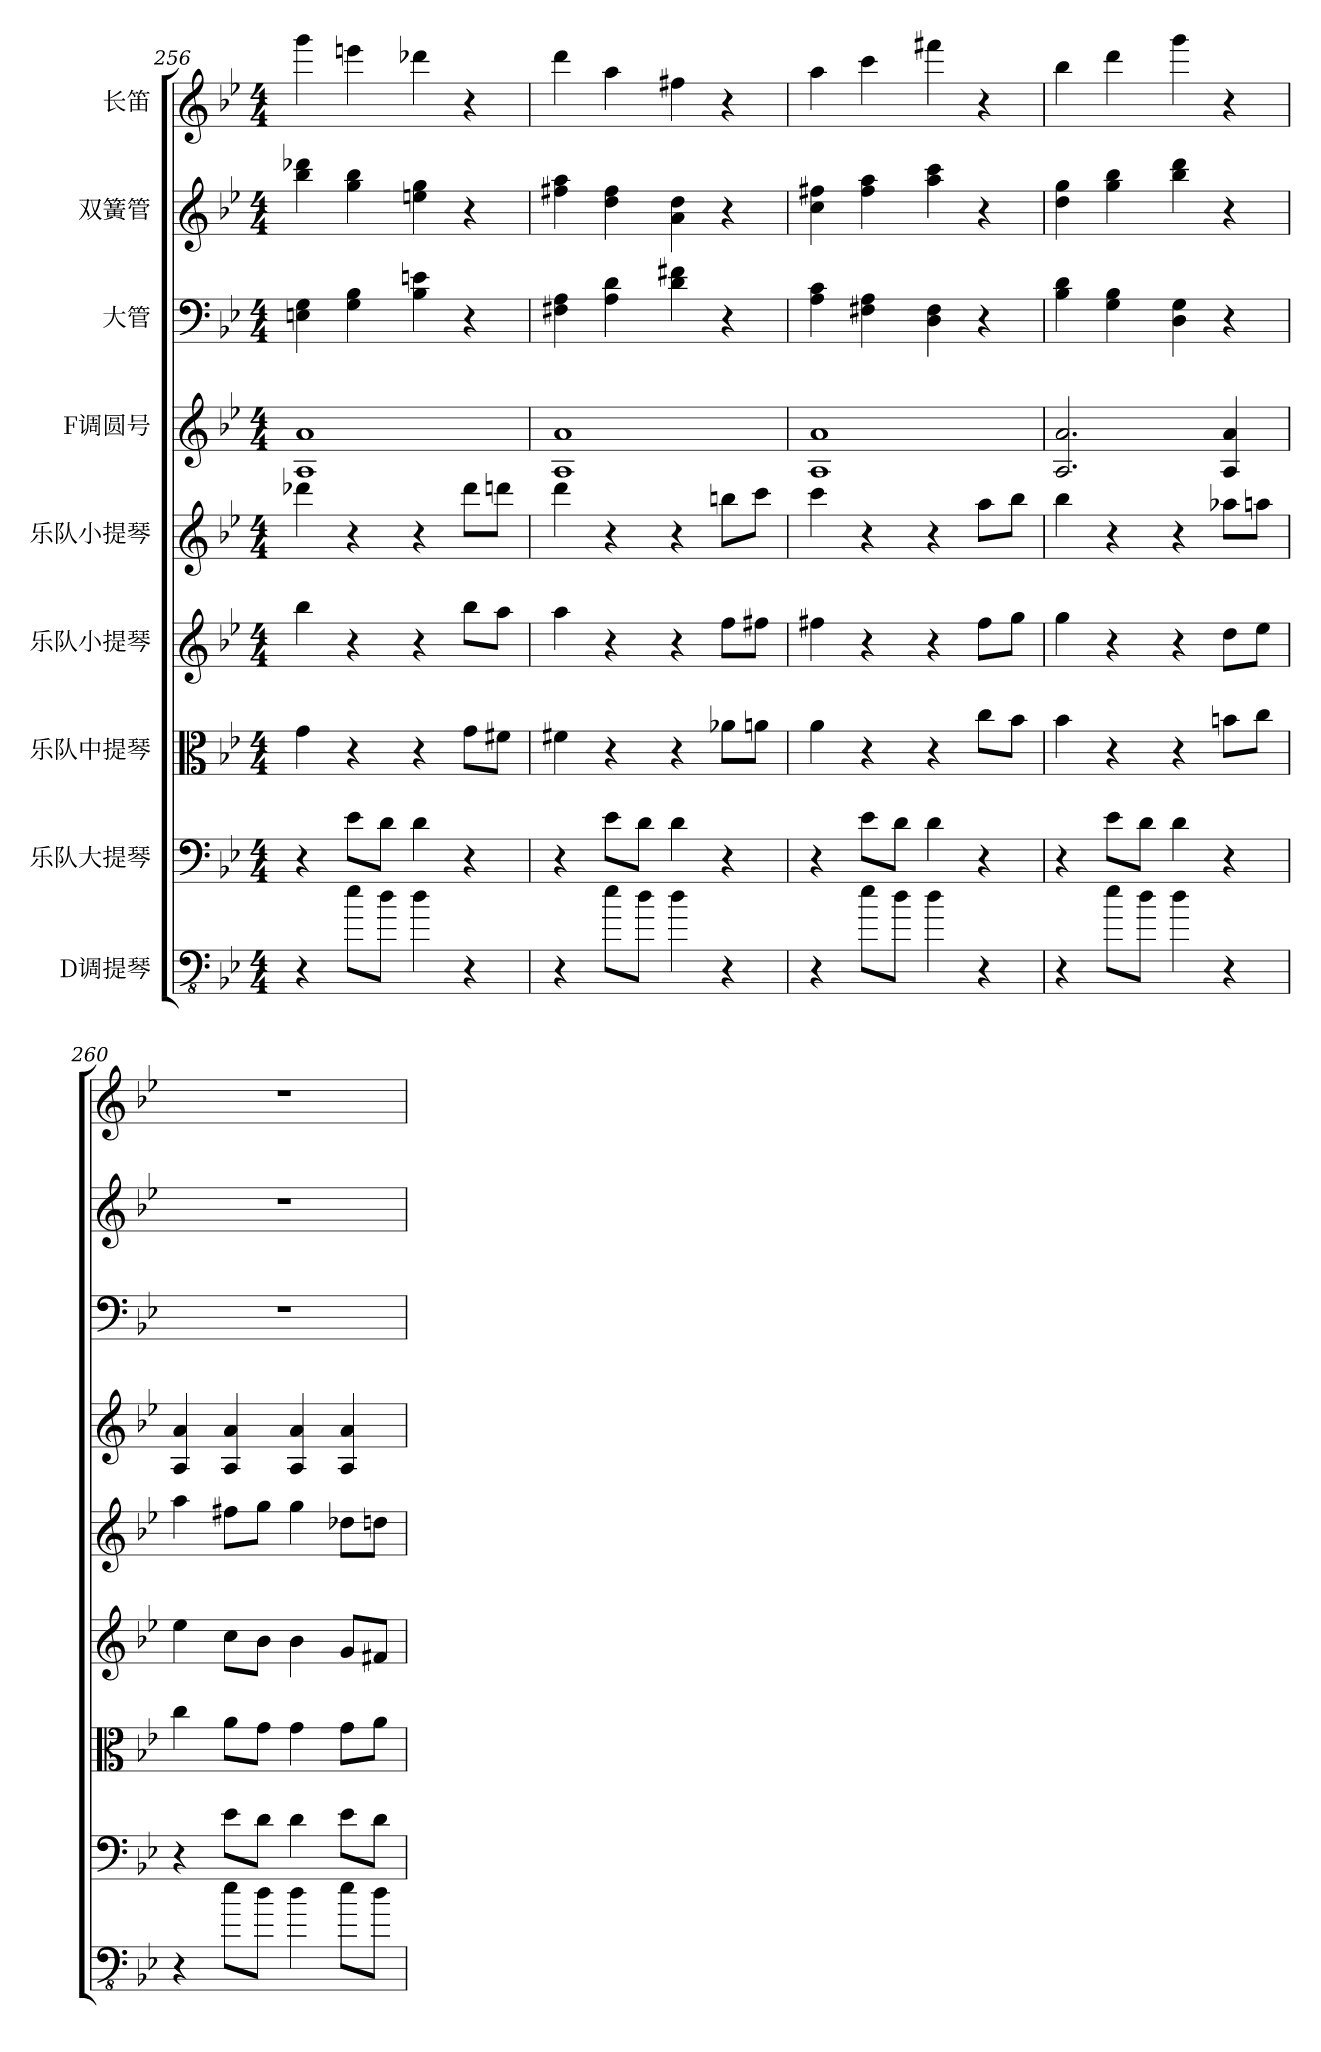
**kern	**kern	**kern	**kern	**kern	**kern	**kern	**kern	**kern
*part9	*part8	*part7	*part6	*part5	*part4	*part3	*part2	*part1
*staff9	*staff8	*staff7	*staff6	*staff5	*staff4	*staff3	*staff2	*staff1
*I"D调提琴	*I"乐队大提琴	*I"乐队中提琴	*I"乐队小提琴	*I"乐队小提琴	*I"F调圆号	*I"大管	*I"双簧管	*I"长笛
*clefFv4	*clefF4	*clefC3	*clefG2	*clefG2	*clefG2	*clefF4	*clefG2	*clefG2
*ITrd7c12	*	*	*	*	*ITrd4c7	*	*	*
*k[b-e-]	*k[b-e-]	*k[b-e-]	*k[b-e-]	*k[b-e-]	*k[b-e-a-]	*k[b-e-]	*k[b-e-]	*k[b-e-]
*M4/4	*M4/4	*M4/4	*M4/4	*M4/4	*M4/4	*M4/4	*M4/4	*M4/4
=256	=256	=256	=256	=256	=256	=256	=256	=256
4r	4r	4g\	4bb-\	4ddd-X\	1D 1d	4En\ 4G\	4bb-\ 4ddd-X\	4ggg\
8E-\L	8e-\L	4r	4r	4r	.	4G\ 4B-\	4gg\ 4bb-\	4eeen\
8D\J	8d\J	.	.	.	.	.	.	.
4D\	4d\	4r	4r	4r	.	4B-\ 4en\	4een\ 4gg\	4ddd-X\
4r	4r	8g\L	8bb-\L	8ddd-\L	.	4r	4r	4r
.	.	8f#X\J	8aa\J	8dddn\J	.	.	.	.
!!LO:PB:g=z
=257	=257	=257	=257	=257	=257	=257	=257	=257
4r	4r	4f#X\	4aa\	4ddd\	1D 1d	4F#X\ 4A\	4ff#X\ 4aa\	4ddd\
8E-\L	8e-\L	4r	4r	4r	.	4A\ 4d\	4dd\ 4ff#\	4aa\
8D\J	8d\J	.	.	.	.	.	.	.
4D\	4d\	4r	4r	4r	.	4d\ 4f#X\	4a\ 4dd\	4ff#X\
4r	4r	8a-X\L	8ff\L	8bbn\L	.	4r	4r	4r
.	.	8an\J	8ff#X\J	8ccc\J	.	.	.	.
=258	=258	=258	=258	=258	=258	=258	=258	=258
4r	4r	4a\	4ff#X\	4ccc\	1D 1d	4A\ 4c\	4cc\ 4ff#X\	4aa\
8E-\L	8e-\L	4r	4r	4r	.	4F#X\ 4A\	4ff#\ 4aa\	4ccc\
8D\J	8d\J	.	.	.	.	.	.	.
4D\	4d\	4r	4r	4r	.	4D\ 4F#\	4aa\ 4ccc\	4fff#X\
4r	4r	8cc\L	8ff#\L	8aa\L	.	4r	4r	4r
.	.	8b-\J	8gg\J	8bb-\J	.	.	.	.
=259	=259	=259	=259	=259	=259	=259	=259	=259
4r	4r	4b-\	4gg\	4bb-\	2.D/ 2.d/	4B-\ 4d\	4dd\ 4gg\	4bb-\
8E-\L	8e-\L	4r	4r	4r	.	4G\ 4B-\	4gg\ 4bb-\	4ddd\
8D\J	8d\J	.	.	.	.	.	.	.
4D\	4d\	4r	4r	4r	.	4D\ 4G\	4bb-\ 4ddd\	4ggg\
4r	4r	8bn\L	8dd\L	8aa-X\L	4D/ 4d/	4r	4r	4r
.	.	8cc\J	8ee-\J	8aan\J	.	.	.	.
=260	=260	=260	=260	=260	=260	=260	=260	=260
4r	4r	4cc\	4ee-\	4aa\	4D/ 4d/	1r	1r	1r
8E-\L	8e-\L	8a\L	8cc\L	8ff#X\L	4D/ 4d/	.	.	.
8D\J	8d\J	8g\J	8b-\J	8gg\J	.	.	.	.
4D\	4d\	4g\	4b-\	4gg\	4D/ 4d/	.	.	.
8E-\L	8e-\L	8g\L	8g/L	8dd-X\L	4D/ 4d/	.	.	.
8D\J	8d\J	8a\J	8f#X/J	8ddn\J	.	.	.	.
=	=	=	=	=	=	=	=	=
*-	*-	*-	*-	*-	*-	*-	*-	*-
